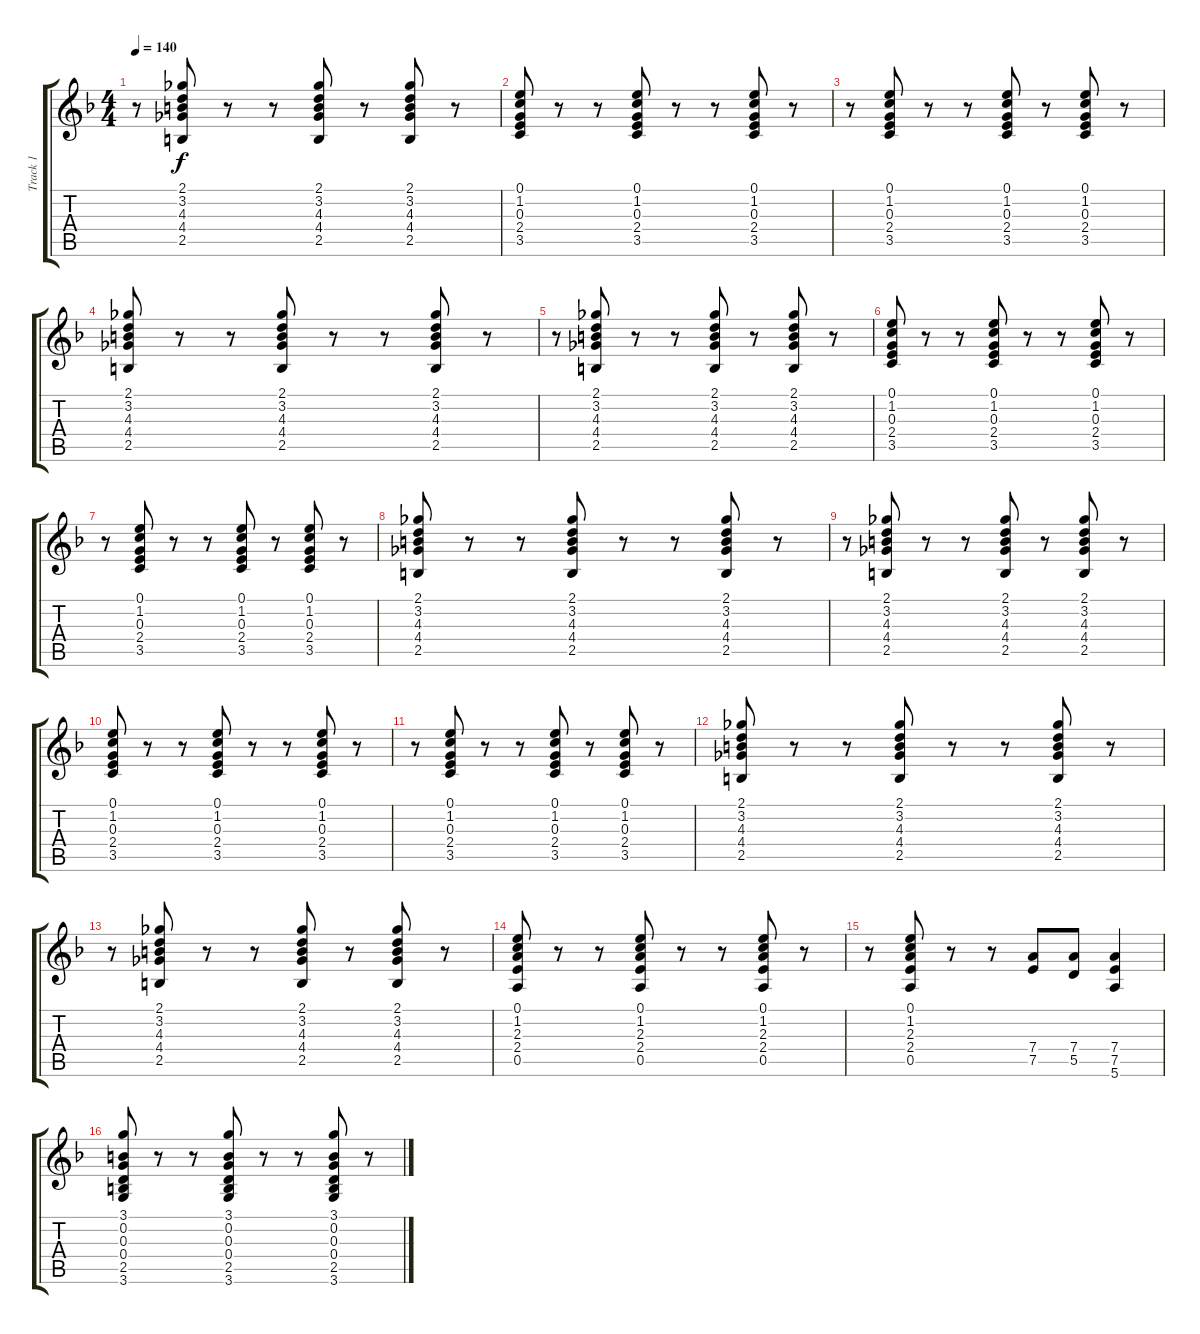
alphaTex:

\track ("Track 1" "Track 1") {instrument overdrivenguitar}
\staff {score tabs}
\tuning (E4 B3 G3 D3 A2 E2) {hide}
\ts (4 4)
\tempo 140
\clef g2
\ks dminor
r.8{dy f} (2.1 3.2 4.3 4.4 2.5).8 r.8 r.8 (2.1 3.2 4.3 4.4 2.5).8 r.8 (2.1 3.2 4.3 4.4 2.5).8 r.8 |
(0.1 1.2 0.3 2.4 3.5).8 r.8 r.8 (0.1 1.2 0.3 2.4 3.5).8 r.8 r.8 (0.1 1.2 0.3 2.4 3.5).8 r.8 |
r.8 (0.1 1.2 0.3 2.4 3.5).8 r.8 r.8 (0.1 1.2 0.3 2.4 3.5).8 r.8 (0.1 1.2 0.3 2.4 3.5).8 r.8 |
(2.1 3.2 4.3 4.4 2.5).8 r.8 r.8 (2.1 3.2 4.3 4.4 2.5).8 r.8 r.8 (2.1 3.2 4.3 4.4 2.5).8 r.8 |
r.8 (2.1 3.2 4.3 4.4 2.5).8 r.8 r.8 (2.1 3.2 4.3 4.4 2.5).8 r.8 (2.1 3.2 4.3 4.4 2.5).8 r.8 |
(0.1 1.2 0.3 2.4 3.5).8 r.8 r.8 (0.1 1.2 0.3 2.4 3.5).8 r.8 r.8 (0.1 1.2 0.3 2.4 3.5).8 r.8 |
r.8 (0.1 1.2 0.3 2.4 3.5).8 r.8 r.8 (0.1 1.2 0.3 2.4 3.5).8 r.8 (0.1 1.2 0.3 2.4 3.5).8 r.8 |
(2.1 3.2 4.3 4.4 2.5).8 r.8 r.8 (2.1 3.2 4.3 4.4 2.5).8 r.8 r.8 (2.1 3.2 4.3 4.4 2.5).8 r.8 |
r.8 (2.1 3.2 4.3 4.4 2.5).8 r.8 r.8 (2.1 3.2 4.3 4.4 2.5).8 r.8 (2.1 3.2 4.3 4.4 2.5).8 r.8 |
(0.1 1.2 0.3 2.4 3.5).8 r.8 r.8 (0.1 1.2 0.3 2.4 3.5).8 r.8 r.8 (0.1 1.2 0.3 2.4 3.5).8 r.8 |
r.8 (0.1 1.2 0.3 2.4 3.5).8 r.8 r.8 (0.1 1.2 0.3 2.4 3.5).8 r.8 (0.1 1.2 0.3 2.4 3.5).8 r.8 |
(2.1 3.2 4.3 4.4 2.5).8 r.8 r.8 (2.1 3.2 4.3 4.4 2.5).8 r.8 r.8 (2.1 3.2 4.3 4.4 2.5).8 r.8 |
r.8 (2.1 3.2 4.3 4.4 2.5).8 r.8 r.8 (2.1 3.2 4.3 4.4 2.5).8 r.8 (2.1 3.2 4.3 4.4 2.5).8 r.8 |
(0.1 1.2 2.3 2.4 0.5).8 r.8 r.8 (0.1 1.2 2.3 2.4 0.5).8 r.8 r.8 (0.1 1.2 2.3 2.4 0.5).8 r.8 |
r.8 (0.1 1.2 2.3 2.4 0.5).8 r.8 r.8 (7.4 7.5).8 (7.4 5.5).8 (7.4 7.5 5.6).4 |
(3.1 0.2 0.3 0.4 2.5 3.6).8 r.8 r.8 (3.1 0.2 0.3 0.4 2.5 3.6).8 r.8 r.8 (3.1 0.2 0.3 0.4 2.5 3.6).8 r.8
